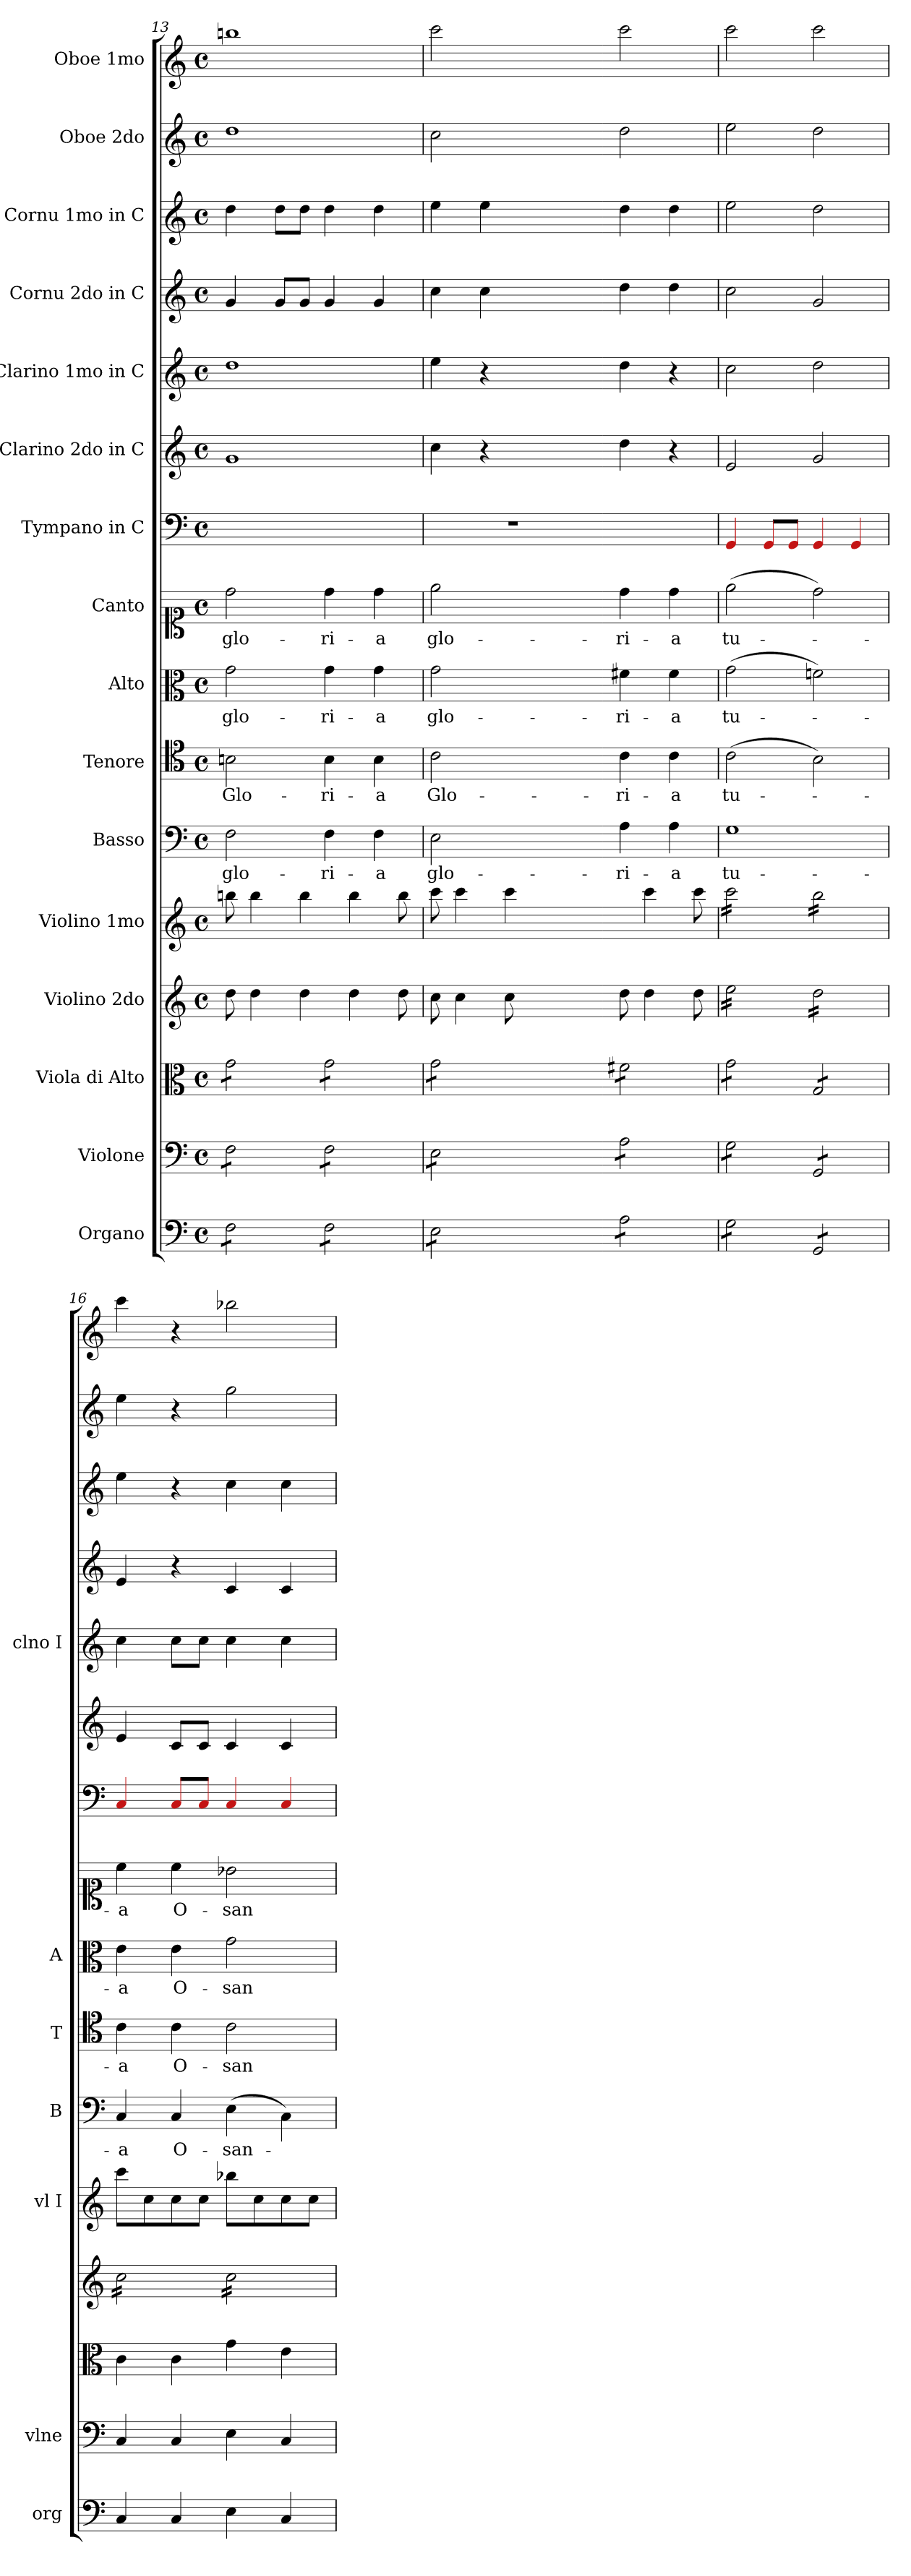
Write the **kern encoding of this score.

**kern	**kern	**kern	**kern	**kern	**kern	**text	**kern	**text	**kern	**text	**kern	**text	**kern	**kern	**kern	**kern	**kern	**kern	**kern
*part16	*part15	*part14	*part13	*part12	*part11	*part11	*part10	*part10	*part9	*part9	*part8	*part8	*part7	*part6	*part5	*part4	*part3	*part2	*part1
*staff16	*staff15	*staff14	*staff13	*staff12	*staff11	*staff11	*staff10	*staff10	*staff9	*staff9	*staff8	*staff8	*staff7	*staff6	*staff5	*staff4	*staff3	*staff2	*staff1
*I"Organo	*I"Violone	*I"Viola di Alto	*I"Violino 2do	*I"Violino 1mo	*I"Basso	*	*I"Tenore	*	*I"Alto	*	*I"Canto	*	*I"Tympano in C	*I"Clarino 2do in C	*I"Clarino 1mo in C	*I"Cornu 2do in C	*I"Cornu 1mo in C	*I"Oboe 2do	*I"Oboe 1mo
*I'org	*I'vlne	*	*	*I'vl I	*I'B	*	*I'T	*	*I'A	*	*	*	*	*	*I'clno I	*	*	*	*
*clefF4	*clefF4	*clefC3	*clefG2	*clefG2	*clefF4	*	*clefC4	*	*clefC3	*	*clefC1	*	*clefF4	*clefG2	*clefG2	*clefG2	*clefG2	*clefG2	*clefG2
*k[]	*k[]	*k[]	*k[]	*k[]	*k[]	*	*k[]	*	*k[]	*	*k[]	*	*k[]	*k[]	*k[]	*k[]	*k[]	*k[]	*k[]
*C:	*C:	*C:	*C:	*C:	*C:	*	*C:	*	*C:	*	*C:	*	*C:	*C:	*C:	*C:	*C:	*C:	*C:
*M4/4	*M4/4	*M4/4	*M4/4	*M4/4	*M4/4	*	*M4/4	*	*M4/4	*	*M4/4	*	*M4/4	*M4/4	*M4/4	*M4/4	*M4/4	*M4/4	*M4/4
*met(c)	*met(c)	*met(c)	*met(c)	*met(c)	*met(c)	*	*met(c)	*	*met(c)	*	*met(c)	*	*met(c)	*met(c)	*met(c)	*met(c)	*met(c)	*met(c)	*met(c)
=13	=13	=13	=13	=13	=13	=13	=13	=13	=13	=13	=13	=13	=13	=13	=13	=13	=13	=13	=13
*tremolo	*	*	*	*	*	*	*	*	*	*	*	*	*	*	*	*	*	*	*
*	*tremolo	*	*	*	*	*	*	*	*	*	*	*	*	*	*	*	*	*	*
*	*	*tremolo	*	*	*	*	*	*	*	*	*	*	*	*	*	*	*	*	*
8F\L	8F\L	8g\L	8dd\	8bbn\	2F\	glo-	2Bn\	Glo-	2g\	glo-	2dd\	glo-	1ryy	1g	1dd	4g/	4dd\	1dd	1bbn
8F\	8F\	8g\	4dd\	4bb\	.	.	.	.	.	.	.	.	.	.	.	.	.	.	.
8F\	8F\	8g\	.	.	.	.	.	.	.	.	.	.	.	.	.	8g/L	8dd\L	.	.
8F\J	8F\J	8g\J	4dd\	4bb\	.	.	.	.	.	.	.	.	.	.	.	8g/J	8dd\J	.	.
8F\L	8F\L	8g\L	.	.	4F\	-ri-	4B\	-ri-	4g\	-ri-	4dd\	-ri-	.	.	.	4g/	4dd\	.	.
8F\	8F\	8g\	4dd\	4bb\	.	.	.	.	.	.	.	.	.	.	.	.	.	.	.
8F\	8F\	8g\	.	.	4F\	-a	4B\	-a	4g\	-a	4dd\	-a	.	.	.	4g/	4dd\	.	.
8F\J	8F\J	8g\J	8dd\	8bb\	.	.	.	.	.	.	.	.	.	.	.	.	.	.	.
=14	=14	=14	=14	=14	=14	=14	=14	=14	=14	=14	=14	=14	=14	=14	=14	=14	=14	=14	=14
!	!	!	!	!	!	!LO:LY:i	!	!LO:LY:i	!	!LO:LY:i	!	!LO:LY:i	!	!	!	!	!	!	!
8E\L	8E\L	8g\L	8cc\	8ccc\	2E\	glo-	2c\	Glo-	2g\	glo-	2ee\	glo-	1r	4cc\	4ee\	4cc\	4ee\	2cc\	2ccc\
8E\	8E\	8g\	4cc\	4ccc\	.	.	.	.	.	.	.	.	.	.	.	.	.	.	.
8E\	8E\	8g\	.	.	.	.	.	.	.	.	.	.	.	4r	4r	4cc\	4ee\	.	.
8E\J	8E\J	8g\J	8cc\	4ccc\	.	.	.	.	.	.	.	.	.	.	.	.	.	.	.
2ryy	2ryy	2ryy	2ryy	.	2ryy	.	2ryy	.	2ryy	.	2ryy	.	.	2ryy	2ryy	2ryy	2ryy	2ryy	2ryy
.	.	.	.	4.ryy	.	.	.	.	.	.	.	.	.	.	.	.	.	.	.
=-	=-	=-	=-	=-	=-	=-	=-	=-	=-	=-	=-	=-	=-	=-	=-	=-	=-	=-	=-
!	!	!	!	!	!	!LO:LY:i	!	!LO:LY:i	!	!LO:LY:i	!	!LO:LY:i	!	!	!	!	!	!	!
8A\L	8A\L	8f#X\L	8dd\	8ryy	4A\	-ri-	4c\	-ri-	4f#X\	-ri-	4dd\	-ri-	2ryy	4dd\	4dd\	4dd\	4dd\	2dd\	2ccc\
8A\	8A\	8f#X\	4dd\	4ccc\	.	.	.	.	.	.	.	.	.	.	.	.	.	.	.
!	!	!	!	!	!	!LO:LY:i	!	!LO:LY:i	!	!LO:LY:i	!	!LO:LY:i	!	!	!	!	!	!	!
8A\	8A\	8f#X\	.	.	4A\	-a	4c\	-a	4f#\	-a	4dd\	-a	.	4r	4r	4dd\	4dd\	.	.
8A\J	8A\J	8f#X\J	8dd\	8ccc\	.	.	.	.	.	.	.	.	.	.	.	.	.	.	.
=15	=15	=15	=15	=15	=15	=15	=15	=15	=15	=15	=15	=15	=15	=15	=15	=15	=15	=15	=15
*	*	*	*tremolo	*	*	*	*	*	*	*	*	*	*	*	*	*	*	*	*
*	*	*	*	*tremolo	*	*	*	*	*	*	*	*	*	*	*	*	*	*	*
8G\L	8G\L	8g\L	16ee\LL	16ccc\LL	1G	tu-	(2c\	tu-	(2g\	tu-	(2ee\	tu-	4Re/	2e/	2cc\	2cc\	2ee\	2ee\	2ccc\
.	.	.	16ee\	16ccc\	.	.	.	.	.	.	.	.	.	.	.	.	.	.	.
8G\	8G\	8g\	16ee\	16ccc\	.	.	.	.	.	.	.	.	.	.	.	.	.	.	.
.	.	.	16ee\	16ccc\	.	.	.	.	.	.	.	.	.	.	.	.	.	.	.
8G\	8G\	8g\	16ee\	16ccc\	.	.	.	.	.	.	.	.	8Re/L	.	.	.	.	.	.
.	.	.	16ee\	16ccc\	.	.	.	.	.	.	.	.	.	.	.	.	.	.	.
8G\J	8G\J	8g\J	16ee\	16ccc\	.	.	.	.	.	.	.	.	8Re/J	.	.	.	.	.	.
.	.	.	16ee\JJ	16ccc\JJ	.	.	.	.	.	.	.	.	.	.	.	.	.	.	.
8GG/L	8GG/L	8G/L	16dd\LL	16bb\LL	.	.	2B\)	.	2fn\)	.	2dd\)	.	4Re/	2g/	2dd\	2g/	2dd\	2dd\	2ccc\
.	.	.	16dd\	16bb\	.	.	.	.	.	.	.	.	.	.	.	.	.	.	.
8GG/	8GG/	8G/	16dd\	16bb\	.	.	.	.	.	.	.	.	.	.	.	.	.	.	.
.	.	.	16dd\	16bb\	.	.	.	.	.	.	.	.	.	.	.	.	.	.	.
8GG/	8GG/	8G/	16dd\	16bb\	.	.	.	.	.	.	.	.	4Re/	.	.	.	.	.	.
.	.	.	16dd\	16bb\	.	.	.	.	.	.	.	.	.	.	.	.	.	.	.
8GG/J	8GG/J	8G/J	16dd\	16bb\	.	.	.	.	.	.	.	.	.	.	.	.	.	.	.
*	*	*Xtremolo	*	*	*	*	*	*	*	*	*	*	*	*	*	*	*	*	*
*	*Xtremolo	*	*	*	*	*	*	*	*	*	*	*	*	*	*	*	*	*	*
*Xtremolo	*	*	*	*	*	*	*	*	*	*	*	*	*	*	*	*	*	*	*
.	.	.	16dd\JJ	16bb\JJ	.	.	.	.	.	.	.	.	.	.	.	.	.	.	.
*	*	*	*	*Xtremolo	*	*	*	*	*	*	*	*	*	*	*	*	*	*	*
=16	=16	=16	=16	=16	=16	=16	=16	=16	=16	=16	=16	=16	=16	=16	=16	=16	=16	=16	=16
4C/	4C/	4c\	16cc\LL	8ccc\L	4C/	-a	4c\	-a	4e\	-a	4cc\	-a	4Ra/	4e/	4cc\	4e/	4ee\	4ee\	4ccc\
.	.	.	16cc\	.	.	.	.	.	.	.	.	.	.	.	.	.	.	.	.
.	.	.	16cc\	8cc\	.	.	.	.	.	.	.	.	.	.	.	.	.	.	.
.	.	.	16cc\	.	.	.	.	.	.	.	.	.	.	.	.	.	.	.	.
4C/	4C/	4c\	16cc\	8cc\	4C/	O-	4c\	O-	4e\	O-	4cc\	O-	8Ra/L	8c/L	8cc\L	4r	4r	4r	4r
.	.	.	16cc\	.	.	.	.	.	.	.	.	.	.	.	.	.	.	.	.
.	.	.	16cc\	8cc\J	.	.	.	.	.	.	.	.	8Ra/J	8c/J	8cc\J	.	.	.	.
.	.	.	16cc\JJ	.	.	.	.	.	.	.	.	.	.	.	.	.	.	.	.
4E\	4E\	4g\	16cc\LL	8bb-X\L	(4E\	-san-	2c\	-san-	2g\	-san-	2b-X\	-san-	4Ra/	4c/	4cc\	4c/	4cc\	2gg\	2bb-X\
.	.	.	16cc\	.	.	.	.	.	.	.	.	.	.	.	.	.	.	.	.
.	.	.	16cc\	8cc\	.	.	.	.	.	.	.	.	.	.	.	.	.	.	.
.	.	.	16cc\	.	.	.	.	.	.	.	.	.	.	.	.	.	.	.	.
4C/	4C/	4e\	16cc\	8cc\	4C\)	.	.	.	.	.	.	.	4Ra/	4c/	4cc\	4c/	4cc\	.	.
.	.	.	16cc\	.	.	.	.	.	.	.	.	.	.	.	.	.	.	.	.
.	.	.	16cc\	8cc\J	.	.	.	.	.	.	.	.	.	.	.	.	.	.	.
.	.	.	16cc\JJ	.	.	.	.	.	.	.	.	.	.	.	.	.	.	.	.
*	*	*	*Xtremolo	*	*	*	*	*	*	*	*	*	*	*	*	*	*	*	*
=	=	=	=	=	=	=	=	=	=	=	=	=	=	=	=	=	=	=	=
*-	*-	*-	*-	*-	*-	*-	*-	*-	*-	*-	*-	*-	*-	*-	*-	*-	*-	*-	*-
